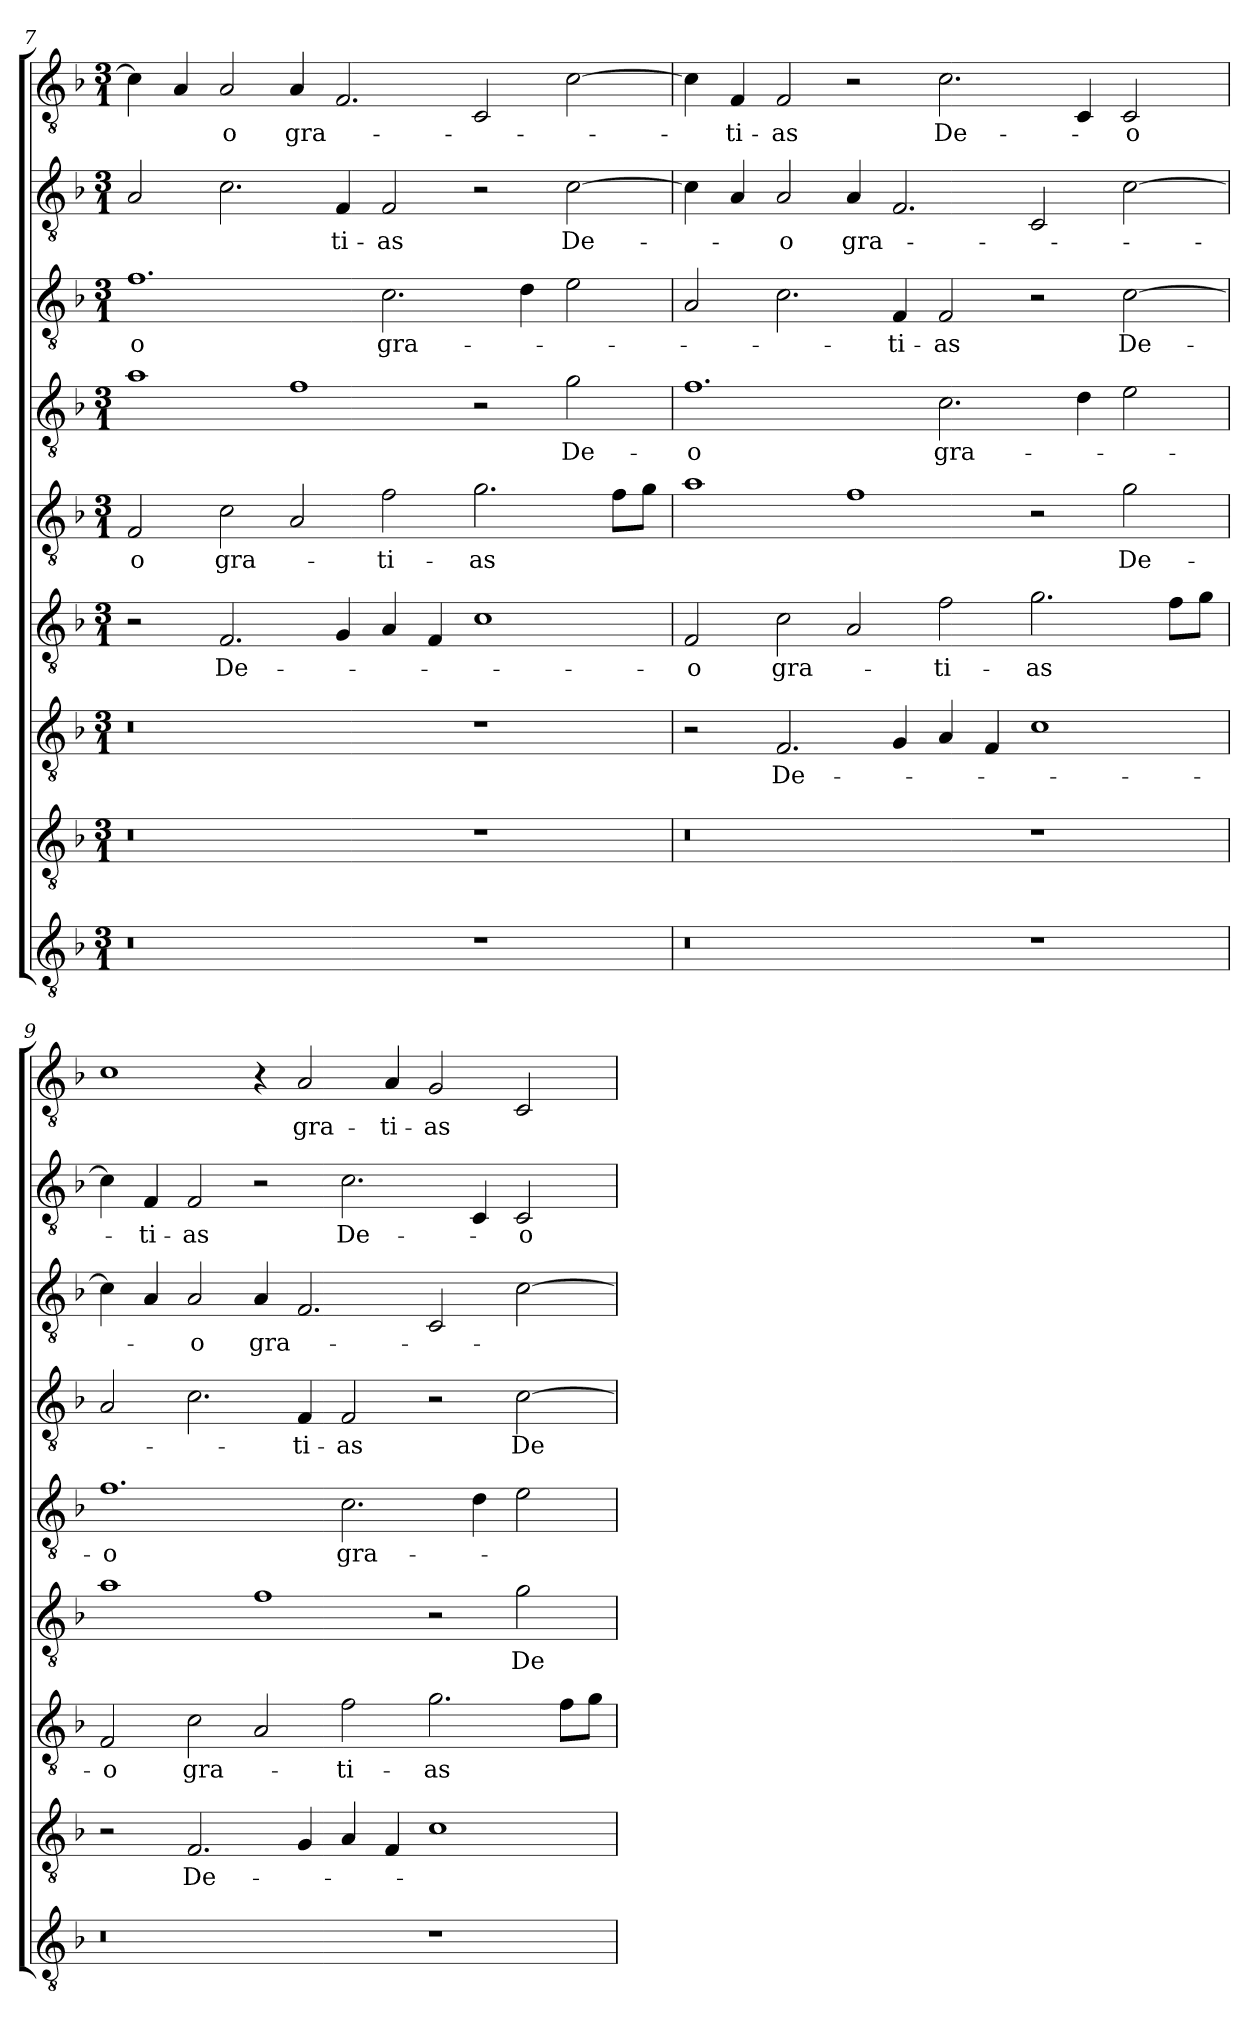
**kern	**kern	**text	**kern	**text	**kern	**text	**kern	**text	**kern	**text	**kern	**text	**kern	**text	**kern	**text
*part9	*part8	*part8	*part7	*part7	*part6	*part6	*part5	*part5	*part4	*part4	*part3	*part3	*part2	*part2	*part1	*part1
*staff9	*staff8	*staff8	*staff7	*staff7	*staff6	*staff6	*staff5	*staff5	*staff4	*staff4	*staff3	*staff3	*staff2	*staff2	*staff1	*staff1
*clefGv2	*clefGv2	*	*clefGv2	*	*clefGv2	*	*clefGv2	*	*clefGv2	*	*clefGv2	*	*clefGv2	*	*clefGv2	*
*k[b-]	*k[b-]	*	*k[b-]	*	*k[b-]	*	*k[b-]	*	*k[b-]	*	*k[b-]	*	*k[b-]	*	*k[b-]	*
*F:	*F:	*	*F:	*	*F:	*	*F:	*	*F:	*	*F:	*	*F:	*	*F:	*
*M3/1	*M3/1	*	*M3/1	*	*M3/1	*	*M3/1	*	*M3/1	*	*M3/1	*	*M3/1	*	*M3/1	*
=7	=7	=7	=7	=7	=7	=7	=7	=7	=7	=7	=7	=7	=7	=7	=7	=7
!	!	!	!	!	!	!	!	!LO:LY:b	!	!	!	!LO:LY:b	!	!	!	!
0r	0r	.	0r	.	2r	.	2F/	-o	1a	.	1.f	-o	2A/	.	4c\]	.
.	.	.	.	.	.	.	.	.	.	.	.	.	.	.	4A/	.
!	!	!	!	!	!	!LO:LY:b	!	!LO:LY:b	!	!	!	!	!	!	!	!LO:LY:b
.	.	.	.	.	2.F/	De-	2c\	gra-	.	.	.	.	2.c\	.	2A/	-o
!	!	!	!	!	!	!	!	!	!	!	!	!	!	!	!	!LO:LY:b
.	.	.	.	.	.	.	2A/	.	1f	.	.	.	.	.	4A/	gra-
!	!	!	!	!	!	!	!	!	!	!	!	!	!	!LO:LY:b	!	!
.	.	.	.	.	4G/	.	.	.	.	.	.	.	4F/	-ti-	2.F/	.
!	!	!	!	!	!	!	!	!LO:LY:b	!	!	!	!LO:LY:b	!	!LO:LY:b	!	!
.	.	.	.	.	4A/	.	2f\	-ti-	.	.	2.c\	gra-	2F/	-as	.	.
.	.	.	.	.	4F/	.	.	.	.	.	.	.	.	.	.	.
!	!	!	!	!	!	!	!	!LO:LY:b	!	!	!	!	!	!	!	!
1r	1r	.	1r	.	1c	.	2.g\	-as	2r	.	.	.	2r	.	2C/	.
.	.	.	.	.	.	.	.	.	.	.	4d\	.	.	.	.	.
!	!	!	!	!	!	!	!	!	!	!LO:LY:b	!	!	!	!LO:LY:b	!	!
.	.	.	.	.	.	.	.	.	2g\	De-	2e\	.	[2c\	De-	[2c\	.
.	.	.	.	.	.	.	8f\L	.	.	.	.	.	.	.	.	.
.	.	.	.	.	.	.	8g\J	.	.	.	.	.	.	.	.	.
=8	=8	=8	=8	=8	=8	=8	=8	=8	=8	=8	=8	=8	=8	=8	=8	=8
!	!	!	!	!	!	!LO:LY:b	!	!	!	!LO:LY:b	!	!	!	!	!	!
0r	0r	.	2r	.	2F/	-o	1a	.	1.f	-o	2A/	.	4c\]	.	4c\]	.
!	!	!	!	!	!	!	!	!	!	!	!	!	!	!	!	!LO:LY:b
.	.	.	.	.	.	.	.	.	.	.	.	.	4A/	.	4F/	-ti-
!	!	!	!	!LO:LY:b	!	!LO:LY:b	!	!	!	!	!	!	!	!LO:LY:b	!	!LO:LY:b
.	.	.	2.F/	De-	2c\	gra-	.	.	.	.	2.c\	.	2A/	-o	2F/	-as
!	!	!	!	!	!	!	!	!	!	!	!	!	!	!LO:LY:b	!	!
.	.	.	.	.	2A/	.	1f	.	.	.	.	.	4A/	gra-	2r	.
!	!	!	!	!	!	!	!	!	!	!	!	!LO:LY:b	!	!	!	!
.	.	.	4G/	.	.	.	.	.	.	.	4F/	-ti-	2.F/	.	.	.
!	!	!	!	!	!	!LO:LY:b	!	!	!	!LO:LY:b	!	!LO:LY:b	!	!	!	!LO:LY:b
.	.	.	4A/	.	2f\	-ti-	.	.	2.c\	gra-	2F/	-as	.	.	2.c\	De-
.	.	.	4F/	.	.	.	.	.	.	.	.	.	.	.	.	.
!	!	!	!	!	!	!LO:LY:b	!	!	!	!	!	!	!	!	!	!
1r	1r	.	1c	.	2.g\	-as	2r	.	.	.	2r	.	2C/	.	.	.
.	.	.	.	.	.	.	.	.	4d\	.	.	.	.	.	4C/	.
!	!	!	!	!	!	!	!	!LO:LY:b	!	!	!	!LO:LY:b	!	!	!	!LO:LY:b
.	.	.	.	.	.	.	2g\	De-	2e\	.	[2c\	De-	[2c\	.	2C/	-o
.	.	.	.	.	8f\L	.	.	.	.	.	.	.	.	.	.	.
.	.	.	.	.	8g\J	.	.	.	.	.	.	.	.	.	.	.
!!LO:PB:g=z
=9	=9	=9	=9	=9	=9	=9	=9	=9	=9	=9	=9	=9	=9	=9	=9	=9
!	!	!	!	!LO:LY:b	!	!	!	!LO:LY:b	!	!	!	!	!	!	!	!
0r	2r	.	2F/	-o	1a	.	1.f	-o	2A/	.	4c\]	.	4c\]	.	1c	.
!	!	!	!	!	!	!	!	!	!	!	!	!	!	!LO:LY:b	!	!
.	.	.	.	.	.	.	.	.	.	.	4A/	.	4F/	-ti-	.	.
!	!	!LO:LY:b	!	!LO:LY:b	!	!	!	!	!	!	!	!LO:LY:b	!	!LO:LY:b	!	!
.	2.F/	De-	2c\	gra-	.	.	.	.	2.c\	.	2A/	-o	2F/	-as	.	.
!	!	!	!	!	!	!	!	!	!	!	!	!LO:LY:b	!	!	!	!
.	.	.	2A/	.	1f	.	.	.	.	.	4A/	gra-	2r	.	4r	.
!	!	!	!	!	!	!	!	!	!	!LO:LY:b	!	!	!	!	!	!LO:LY:b
.	4G/	.	.	.	.	.	.	.	4F/	-ti-	2.F/	.	.	.	2A/	gra-
!	!	!	!	!LO:LY:b	!	!	!	!LO:LY:b	!	!LO:LY:b	!	!	!	!LO:LY:b	!	!
.	4A/	.	2f\	-ti-	.	.	2.c\	gra-	2F/	-as	.	.	2.c\	De-	.	.
!	!	!	!	!	!	!	!	!	!	!	!	!	!	!	!	!LO:LY:b
.	4F/	.	.	.	.	.	.	.	.	.	.	.	.	.	4A/	-ti-
!	!	!	!	!LO:LY:b	!	!	!	!	!	!	!	!	!	!	!	!LO:LY:b
1r	1c	.	2.g\	-as	2r	.	.	.	2r	.	2C/	.	.	.	2G/	-as
.	.	.	.	.	.	.	4d\	.	.	.	.	.	4C/	.	.	.
!	!	!	!	!	!	!LO:LY:b	!	!	!	!LO:LY:b	!	!	!	!LO:LY:b	!	!
.	.	.	.	.	2g\	De-	2e\	.	[2c\	De-	[2c\	.	2C/	-o	2C/	.
.	.	.	8f\L	.	.	.	.	.	.	.	.	.	.	.	.	.
.	.	.	8g\J	.	.	.	.	.	.	.	.	.	.	.	.	.
=	=	=	=	=	=	=	=	=	=	=	=	=	=	=	=	=
*-	*-	*-	*-	*-	*-	*-	*-	*-	*-	*-	*-	*-	*-	*-	*-	*-
